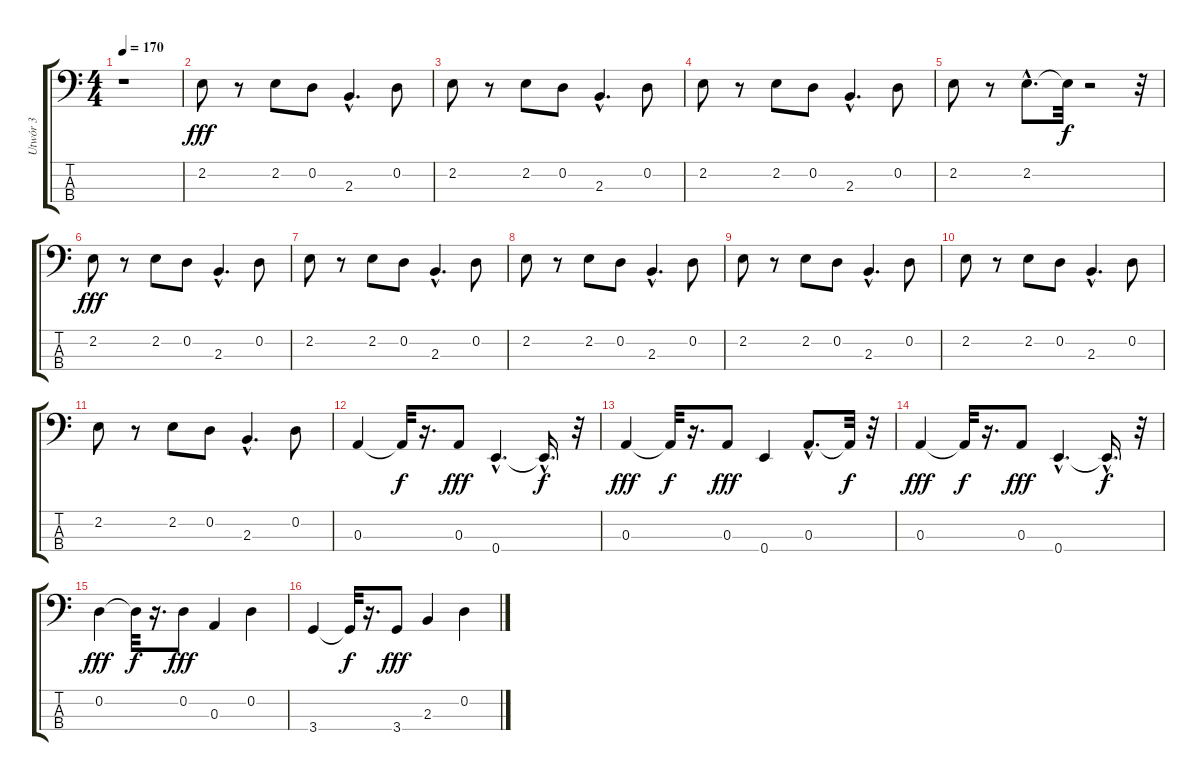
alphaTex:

\track ("Utwór 3" "Utwór 3") {instrument electricbassfinger}
\staff {score tabs}
\tuning (G2 D2 A1 E1) {hide}
\ts (4 4)
\tempo 170
\clef f4
\ks c
r.1{dy fff instrument electricbassfinger} |
2.2.8 r.8 2.2.8 0.2.8 2.3{hac}.4{d} 0.2.8 |
2.2.8 r.8 2.2.8 0.2.8 2.3{hac}.4{d} 0.2.8 |
2.2.8 r.8 2.2.8 0.2.8 2.3{hac}.4{d} 0.2.8 |
2.2.8 r.8 2.2{hac}.8{d} 2.2{t}.32{dy f} r.2 r.32 |
2.2.8{dy fff} r.8 2.2.8 0.2.8 2.3{hac}.4{d} 0.2.8 |
2.2.8 r.8 2.2.8 0.2.8 2.3{hac}.4{d} 0.2.8 |
2.2.8 r.8 2.2.8 0.2.8 2.3{hac}.4{d} 0.2.8 |
2.2.8 r.8 2.2.8 0.2.8 2.3{hac}.4{d} 0.2.8 |
2.2.8 r.8 2.2.8 0.2.8 2.3{hac}.4{d} 0.2.8 |
2.2.8 r.8 2.2.8 0.2.8 2.3{hac}.4{d} 0.2.8 |
0.3.4 0.3{t}.32{dy f} r.16{d} 0.3.8{dy fff} 0.4{hac}.4{d} 0.4{hac t}.16{d dy f} r.32 |
0.3.4{dy fff} 0.3{t}.32{dy f} r.16{d} 0.3.8{dy fff} 0.4.4 0.3{hac}.8{d} 0.3{t}.32{dy f} r.32 |
0.3.4{dy fff} 0.3{t}.32{dy f} r.16{d} 0.3.8{dy fff} 0.4{hac}.4{d} 0.4{hac t}.16{d dy f} r.32 |
0.2.4{dy fff} 0.2{t}.32{dy f} r.16{d} 0.2.8{dy fff} 0.3.4 0.2.4 |
3.4.4 3.4{t}.32{dy f} r.16{d} 3.4.8{dy fff} 2.3.4 0.2.4
